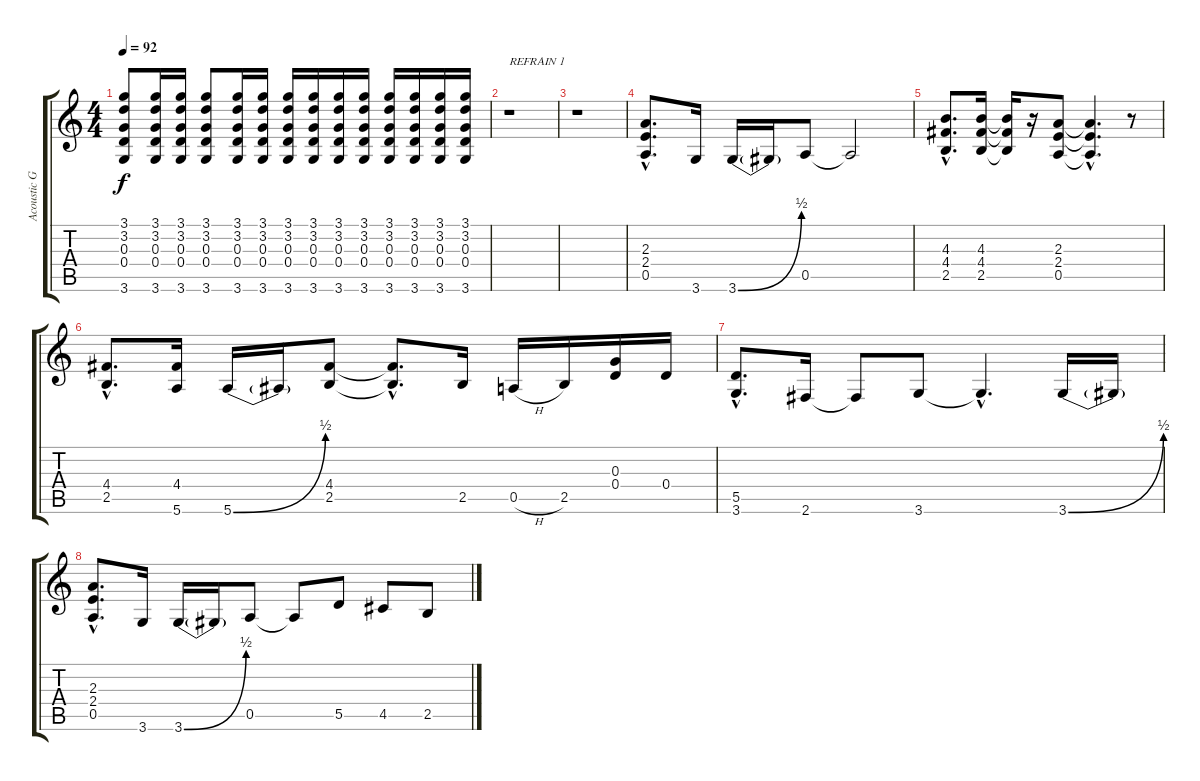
\track ("Acoustic Guitar" "Acoustic G") {instrument acousticguitarnylon}
\staff {score tabs}
\tuning (E4 B3 G3 D3 A2 E2) {hide}
\ts (4 4)
\tempo 92
\clef g2
\ks c
(3.1 3.2 0.3 0.4 3.6).8{dy f} (3.1 3.2 0.3 0.4 3.6).16 (3.1 3.2 0.3 0.4 3.6).16 (3.1 3.2 0.3 0.4 3.6).8 (3.1 3.2 0.3 0.4 3.6).16 (3.1 3.2 0.3 0.4 3.6).16 (3.1 3.2 0.3 0.4 3.6).16 (3.1 3.2 0.3 0.4 3.6).16 (3.1 3.2 0.3 0.4 3.6).16 (3.1 3.2 0.3 0.4 3.6).16 (3.1 3.2 0.3 0.4 3.6).16 (3.1 3.2 0.3 0.4 3.6).16 (3.1 3.2 0.3 0.4 3.6).16 (3.1 3.2 0.3 0.4 3.6).16 |
r.1{txt "REFRAIN 1"} |
r.1 |
(2.3{hac} 2.4{hac} 0.5{hac}).8{d} 3.6.16 3.6{be (bend 0 0 60 2)}.16 3.6{t}.16 0.5.8 0.5{t}.2 |
(4.3{hac} 4.4{hac} 2.5{hac}).8{d} (4.3 4.4 2.5).16 (4.3{t} 4.4{t} 2.5{t}).16 r.16 (2.3 2.4 0.5).8 (2.3{hac t} 2.4{hac t} 0.5{hac t}).4{d} r.8 |
(4.4{hac} 2.5{hac}).8{d} (4.4 5.6).16 5.6{be (bend 0 0 60 2)}.16 5.6{t}.16 (4.4 2.5).8 (4.4{hac t} 2.5{hac t}).8{d} 2.5.16 0.5{h}.16 2.5.16 (0.3 0.4).16 0.4.16 |
(5.5{hac} 3.6{hac}).8{d} 2.6.16 2.6{t}.8 3.6.8 3.6{hac t}.4{d} 3.6{be (bend 0 0 60 2)}.16 3.6{t}.16 |
(2.3{hac} 2.4{hac} 0.5{hac}).8{d} 3.6.16 3.6{be (bend 0 0 60 2)}.16 3.6{t}.16 0.5.8 0.5{t}.8 5.5.8 4.5.8 2.5.8
